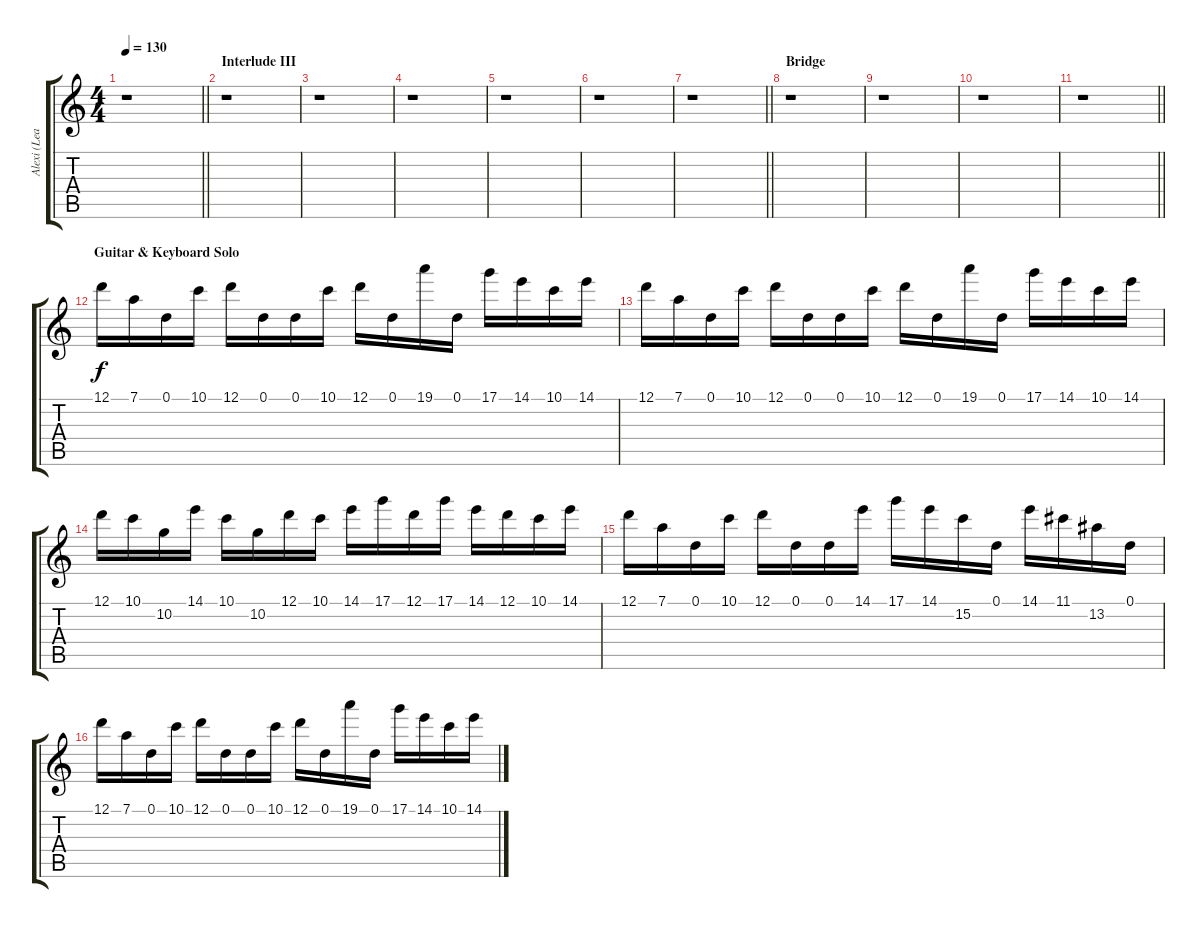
\track ("Alexi (Lead Guitar)" "Alexi (Lea") {instrument distortionguitar}
\staff {score tabs}
\tuning (D4 A3 F3 C3 G2 C2) {hide}
\ts (4 4)
\tempo 130
\clef g2
\barLineRight lightlight
\ks c
r.1{dy f} |
\section ("" "Interlude III")
r.1 |
r.1 |
r.1 |
r.1 |
r.1 |
\barLineRight lightlight
r.1 |
\section ("" "Bridge")
r.1 |
r.1 |
r.1 |
\barLineRight lightlight
r.1 |
\section ("" "Guitar & Keyboard Solo")
12.1.16{volume 13 balance 8 instrument distortionguitar} 7.1.16 0.1.16 10.1.16 12.1.16 0.1.16 0.1.16 10.1.16 12.1.16 0.1.16 19.1.16 0.1.16 17.1.16 14.1.16 10.1.16 14.1.16 |
12.1.16 7.1.16 0.1.16 10.1.16 12.1.16 0.1.16 0.1.16 10.1.16 12.1.16 0.1.16 19.1.16 0.1.16 17.1.16 14.1.16 10.1.16 14.1.16 |
12.1.16 10.1.16 10.2.16 14.1.16 10.1.16 10.2.16 12.1.16 10.1.16 14.1.16 17.1.16 12.1.16 17.1.16 14.1.16 12.1.16 10.1.16 14.1.16 |
12.1.16 7.1.16 0.1.16 10.1.16 12.1.16 0.1.16 0.1.16 14.1.16 17.1.16 14.1.16 15.2.16 0.1.16 14.1.16 11.1.16 13.2.16 0.1.16 |
12.1.16 7.1.16 0.1.16 10.1.16 12.1.16 0.1.16 0.1.16 10.1.16 12.1.16 0.1.16 19.1.16 0.1.16 17.1.16 14.1.16 10.1.16 14.1.16
